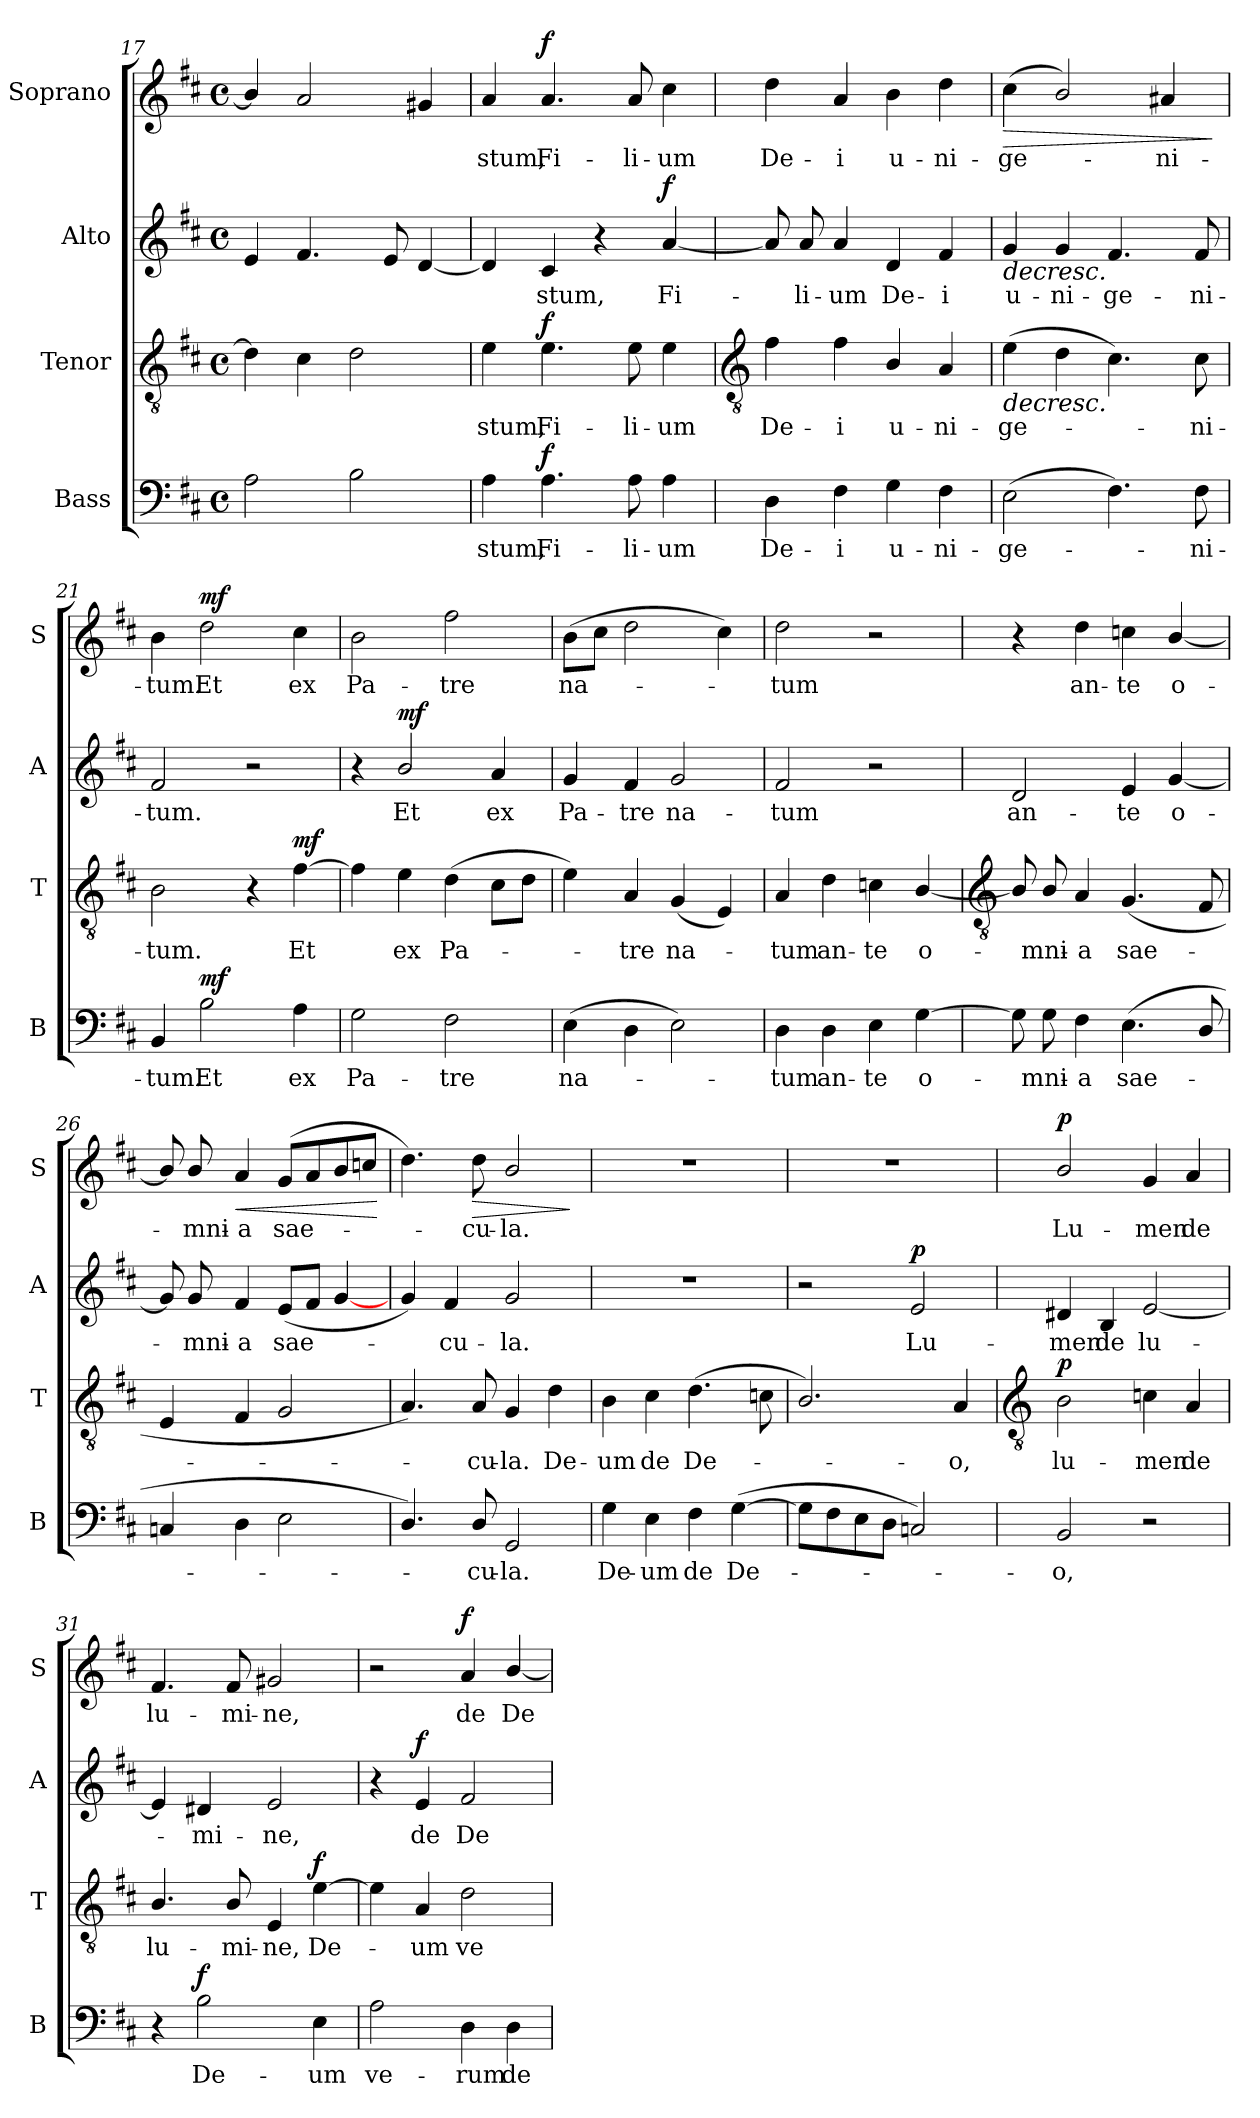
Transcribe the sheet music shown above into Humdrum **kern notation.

**kern	**text	**dynam	**kern	**text	**dynam	**kern	**text	**dynam	**kern	**text	**dynam
*part4	*part4	*part4	*part3	*part3	*part3	*part2	*part2	*part2	*part1	*part1	*part1
*staff4	*staff4	*staff4	*staff3	*staff3	*staff3	*staff2	*staff2	*staff2	*staff1	*staff1	*staff1
*I"Bass	*	*	*I"Tenor	*	*	*I"Alto	*	*	*I"Soprano	*	*
*I'B	*	*	*I'T	*	*	*I'A	*	*	*I'S	*	*
*clefF4	*	*	*clefGv2	*	*	*clefG2	*	*	*clefG2	*	*
*k[f#c#]	*	*	*k[f#c#]	*	*	*k[f#c#]	*	*	*k[f#c#]	*	*
*D:	*	*	*D:	*	*	*D:	*	*	*D:	*	*
*M4/4	*	*	*M4/4	*	*	*M4/4	*	*	*M4/4	*	*
*met(c)	*	*	*met(c)	*	*	*met(c)	*	*	*met(c)	*	*
=17	=17	=17	=17	=17	=17	=17	=17	=17	=17	=17	=17
2A	.	.	4d]	.	.	4e	.	.	4b/]	.	.
.	.	.	4c#	.	.	4.f#	.	.	2a	.	.
2B	.	.	2d	.	.	.	.	.	.	.	.
.	.	.	.	.	.	8e	.	.	.	.	.
.	.	.	.	.	.	[4d	.	.	4g#X	.	.
=18	=18	=18	=18	=18	=18	=18	=18	=18	=18	=18	=18
!	!LO:LY:b	!	!	!LO:LY:b	!	!	!	!	!	!LO:LY:b	!
4A	stum,	.	4e	stum,	.	4d]	.	.	4a	stum,	.
!	!LO:LY:b	!LO:DY:b	!	!LO:LY:b	!LO:DY:b	!	!LO:LY:b	!	!	!LO:LY:b	!LO:DY:b
4.A	Fi-	f	4.e	Fi-	f	4c#	stum,	.	4.a	Fi-	f
.	.	.	.	.	.	4r	.	.	.	.	.
!	!LO:LY:b	!	!	!LO:LY:b	!	!	!	!	!	!LO:LY:b	!
8A	-li-	.	8e	-li-	.	.	.	.	8a	-li-	.
!	!LO:LY:b	!	!	!LO:LY:b	!	!	!LO:LY:b	!LO:DY:b	!	!LO:LY:b	!
4A	-um	.	4e	-um	.	[4a	Fi-	f	4cc#	-um	.
!!LO:LB:g=z
=19	=19	=19	=19	=19	=19	=19	=19	=19	=19	=19	=19
*	*	*	*clefGv2	*	*	*	*	*	*	*	*
!	!LO:LY:b	!	!	!LO:LY:b	!	!	!	!	!	!LO:LY:b	!
4D	De-	.	4f#	De-	.	8a]	.	.	4dd	De-	.
!	!	!	!	!	!	!	!LO:LY:b	!	!	!	!
.	.	.	.	.	.	8a	li-	.	.	.	.
!	!LO:LY:b	!	!	!LO:LY:b	!	!	!LO:LY:b	!	!	!LO:LY:b	!
4F#	-i	.	4f#	-i	.	4a	-um	.	4a	-i	.
!	!LO:LY:b	!	!	!LO:LY:b	!	!	!LO:LY:b	!	!	!LO:LY:b	!
4G	u-	.	4B/	u-	.	4d	De-	.	4b	u-	.
!	!LO:LY:b	!	!	!LO:LY:b	!	!	!LO:LY:b	!	!	!LO:LY:b	!
4F#	-ni-	.	4A	-ni-	.	4f#	-i	.	4dd	-ni-	.
=20	=20	=20	=20	=20	=20	=20	=20	=20	=20	=20	=20
!	!LO:LY:b	!	!	!LO:LY:b	!LO:HP:b	!	!LO:LY:b	!LO:HP:b	!	!LO:LY:b	!LO:HP:b
(>2E	-ge-	.	(>4e	-ge-	>	4g	u-	>	(<4cc#	-ge-	>
!	!	!	!	!	!	!	!LO:LY:b	!	!	!	!
.	.	.	4d	.	.	4g	-ni-	.	2b/)	.	.
!	!	!	!	!	!	!	!LO:LY:b	!	!	!	!
4.F#)	.	.	4.c#)	.	.	4.f#	-ge-	.	.	.	.
!	!	!	!	!	!	!	!	!	!	!LO:LY:b	!
.	.	.	.	.	.	.	.	.	4a#X	ni-	.
!	!LO:LY:b	!	!	!LO:LY:b	!	!	!LO:LY:b	!	!	!	!
8F#	ni-	.	8c#	ni-	.	8f#	-ni-	.	.	.	.
.	.	.	.	.	.	.	.	.	.	.	]
=21	=21	=21	=21	=21	=21	=21	=21	=21	=21	=21	=21
!	!LO:LY:b	!	!	!LO:LY:b	!	!	!LO:LY:b	!	!	!LO:LY:b	!
4BB	-tum.	.	2B	-tum.	.	2f#	-tum.	.	4b	-tum.	.
!	!LO:LY:b	!LO:DY:b	!	!	!	!	!	!	!	!LO:LY:b	!LO:DY:b
2B	Et	mf	.	.	.	.	.	.	2dd	Et	mf
.	.	.	4r	.	.	2r	.	.	.	.	.
!	!LO:LY:b	!	!	!LO:LY:b	!LO:DY:b	!	!	!	!	!LO:LY:b	!
4A	ex	.	[4f#	Et	mf	.	.	.	4cc#	ex	.
=22	=22	=22	=22	=22	=22	=22	=22	=22	=22	=22	=22
!	!LO:LY:b	!	!	!	!	!	!	!	!	!LO:LY:b	!
2G	Pa-	.	4f#]	.	.	4r	.	.	2b	Pa-	.
!	!	!	!	!LO:LY:b	!	!	!LO:LY:b	!LO:DY:b	!	!	!
.	.	.	4e	ex	.	2b/	Et	mf	.	.	.
!	!LO:LY:b	!	!	!LO:LY:b	!	!	!	!	!	!LO:LY:b	!
2F#	-tre	.	(>4d	Pa-	.	.	.	.	2ff#	-tre	.
!	!	!	!	!	!	!	!LO:LY:b	!	!	!	!
.	.	.	8c#L	.	.	4a	ex	.	.	.	.
.	.	.	8dJ	.	.	.	.	.	.	.	.
=23	=23	=23	=23	=23	=23	=23	=23	=23	=23	=23	=23
!	!LO:LY:b	!	!	!	!	!	!LO:LY:b	!	!	!LO:LY:b	!
(>4E	na-	.	4e)	.	.	4g	Pa-	.	(>8bL	na-	.
.	.	.	.	.	.	.	.	.	8cc#J	.	.
!	!	!	!	!LO:LY:b	!	!	!LO:LY:b	!	!	!	!
4D	.	.	4A	tre	.	4f#	-tre	.	2dd	.	.
!	!	!	!	!LO:LY:b	!	!	!LO:LY:b	!	!	!	!
2E)	.	.	(<4G	na-	.	2g	na-	.	.	.	.
.	.	.	4E)	.	.	.	.	.	4cc#)	.	.
=24	=24	=24	=24	=24	=24	=24	=24	=24	=24	=24	=24
!	!LO:LY:b	!	!	!LO:LY:b	!	!	!LO:LY:b	!	!	!LO:LY:b	!
4D	tum	.	4A	tum	.	2f#	-tum	.	2dd	tum	.
!	!LO:LY:b	!	!	!LO:LY:b	!	!	!	!	!	!	!
4D	an-	.	4d	an-	.	.	.	.	.	.	.
!	!LO:LY:b	!	!	!LO:LY:b	!	!	!	!	!	!	!
4E	-te	.	4cn	-te	.	2r	.	.	2r	.	.
!	!LO:LY:b	!	!	!LO:LY:b	!	!	!	!	!	!	!
[4G	o-	.	[4B/	o-	.	.	.	.	.	.	.
!!LO:LB:g=z
=25	=25	=25	=25	=25	=25	=25	=25	=25	=25	=25	=25
*	*	*	*clefGv2	*	*	*	*	*	*	*	*
!	!	!	!	!	!	!	!LO:LY:b	!	!	!	!
8G]	.	.	8B/]	.	.	2d	an-	.	4r	.	.
!	!LO:LY:b	!	!	!LO:LY:b	!	!	!	!	!	!	!
8G	mni-	.	8B/	mni-	.	.	.	.	.	.	.
!	!LO:LY:b	!	!	!LO:LY:b	!	!	!	!	!	!LO:LY:b	!
4F#	-a	.	4A	-a	.	.	.	.	4dd	an-	.
!	!LO:LY:b	!	!	!LO:LY:b	!	!	!LO:LY:b	!	!	!LO:LY:b	!
(<4.E	sae-	.	(<4.G	sae-	.	4e	-te	.	4ccn	-te	.
!	!	!	!	!	!	!	!LO:LY:b	!	!	!LO:LY:b	!
.	.	.	.	.	.	[4g	o-	.	[4b/	o-	.
8D/	.	.	8F#	.	.	.	.	.	.	.	.
=26	=26	=26	=26	=26	=26	=26	=26	=26	=26	=26	=26
4Cn	.	.	4E	.	.	8g]	.	.	8b/]	.	.
!	!	!	!	!	!	!	!LO:LY:b	!	!	!LO:LY:b	!
.	.	.	.	.	.	8g	mni-	.	8b/	mni-	.
!	!	!	!	!	!	!	!LO:LY:b	!	!	!LO:LY:b	!LO:HP:b
4D	.	.	4F#	.	.	4f#	-a	.	4a	-a	<
!	!	!	!	!	!	!	!LO:LY:b	!	!	!LO:LY:b	!
2E	.	.	2G	.	.	(<8eL	sae-	.	(<8gL	sae-	.
.	.	.	.	.	.	8f#J	.	.	8a	.	.
.	.	.	.	.	.	[4g	.	.	8b	.	.
.	.	.	.	.	.	.	.	.	8ccnJ	.	.
.	.	.	.	.	.	.	.	.	.	.	[
=27	=27	=27	=27	=27	=27	=27	=27	=27	=27	=27	=27
4.D/)	.	.	4.A)	.	.	4g)	.	.	4.dd)	.	.
!	!	!	!	!	!	!	!LO:LY:b	!	!	!	!
.	.	.	.	.	.	4f#	cu-	.	.	.	.
!	!LO:LY:b	!	!	!LO:LY:b	!	!	!	!	!	!LO:LY:b	!LO:HP:b
8D/	cu-	.	8A	cu-	.	.	.	.	8dd	cu-	>
!	!LO:LY:b	!	!	!LO:LY:b	!	!	!LO:LY:b	!	!	!LO:LY:b	!
2GG	-la.	.	4G	-la.	.	2g	-la.	.	2b/	-la.	.
!	!	!	!	!LO:LY:b	!	!	!	!	!	!	!
.	.	.	4d	De-	.	.	.	.	.	.	.
.	.	.	.	.	.	.	.	]	.	.	]
=28	=28	=28	=28	=28	=28	=28	=28	=28	=28	=28	=28
!	!LO:LY:b	!	!	!LO:LY:b	!	!	!	!	!	!	!
4G	De-	.	4B	-um	.	1r	.	.	1r	.	.
!	!LO:LY:b	!	!	!LO:LY:b	!	!	!	!	!	!	!
4E	-um	.	4c#	de	.	.	.	.	.	.	.
!	!LO:LY:b	!	!	!LO:LY:b	!	!	!	!	!	!	!
4F#	de	.	(>4.d	De-	.	.	.	.	.	.	.
!	!LO:LY:b	!	!	!	!	!	!	!	!	!	!
(>[4G	De-	.	.	.	.	.	.	.	.	.	.
.	.	.	8cn	.	.	.	.	.	.	.	.
=29	=29	=29	=29	=29	=29	=29	=29	=29	=29	=29	=29
8GL]	.	.	2.B/)	.	.	2r	.	.	1r	.	.
8F#	.	.	.	.	.	.	.	.	.	.	.
8E	.	.	.	.	.	.	.	.	.	.	.
8DJ	.	.	.	.	.	.	.	.	.	.	.
!	!	!	!	!	!	!	!LO:LY:b	!LO:DY:b	!	!	!
2Cn)	.	.	.	.	.	2e	Lu-	p	.	.	.
!	!	!	!	!LO:LY:b	!	!	!	!	!	!	!
.	.	.	4A	o,	]	.	.	.	.	.	.
!!LO:LB:g=z
=30	=30	=30	=30	=30	=30	=30	=30	=30	=30	=30	=30
*	*	*	*clefGv2	*	*	*	*	*	*	*	*
!	!LO:LY:b	!	!	!LO:LY:b	!LO:DY:b	!	!LO:LY:b	!	!	!LO:LY:b	!LO:DY:b
2BB	o,	.	2B	lu-	p	4d#X	-men	.	2b/	Lu-	p
!	!	!	!	!	!	!	!LO:LY:b	!	!	!	!
.	.	.	.	.	.	4B	de	.	.	.	.
!	!	!	!	!LO:LY:b	!	!	!LO:LY:b	!	!	!LO:LY:b	!
2r	.	.	4cn	-men	.	[2e	lu-	.	4g	-men	.
!	!	!	!	!LO:LY:b	!	!	!	!	!	!LO:LY:b	!
.	.	.	4A	de	.	.	.	.	4a	de	.
=31	=31	=31	=31	=31	=31	=31	=31	=31	=31	=31	=31
!	!	!	!	!LO:LY:b	!	!	!	!	!	!LO:LY:b	!
4r	.	.	4.B/	lu-	.	4e]	.	.	4.f#	lu-	.
!	!LO:LY:b	!LO:DY:b	!	!	!	!	!LO:LY:b	!	!	!	!
2B	De-	f	.	.	.	4d#X	mi-	.	.	.	.
!	!	!	!	!LO:LY:b	!	!	!	!	!	!LO:LY:b	!
.	.	.	8B/	-mi-	.	.	.	.	8f#	-mi-	.
!	!	!	!	!LO:LY:b	!	!	!LO:LY:b	!	!	!LO:LY:b	!
.	.	.	4E	-ne,	.	2e	-ne,	.	2g#X	-ne,	.
!	!LO:LY:b	!	!	!LO:LY:b	!LO:DY:b	!	!	!	!	!	!
4E	-um	.	[4e	De-	f	.	.	.	.	.	.
=32	=32	=32	=32	=32	=32	=32	=32	=32	=32	=32	=32
!	!LO:LY:b	!	!	!	!	!	!	!	!	!	!
2A	ve-	.	4e]	.	.	4r	.	.	2r	.	.
!	!	!	!	!LO:LY:b	!	!	!LO:LY:b	!LO:DY:b	!	!	!
.	.	.	4A	um	.	4e	de	f	.	.	.
!	!LO:LY:b	!	!	!LO:LY:b	!	!	!LO:LY:b	!	!	!LO:LY:b	!LO:DY:b
4D	-rum	.	2d	ve-	.	2f#	De-	.	4a	de	f
!	!LO:LY:b	!	!	!	!	!	!	!	!	!LO:LY:b	!
4D	de	.	.	.	.	.	.	.	[4b/	De-	.
=	=	=	=	=	=	=	=	=	=	=	=
*-	*-	*-	*-	*-	*-	*-	*-	*-	*-	*-	*-
